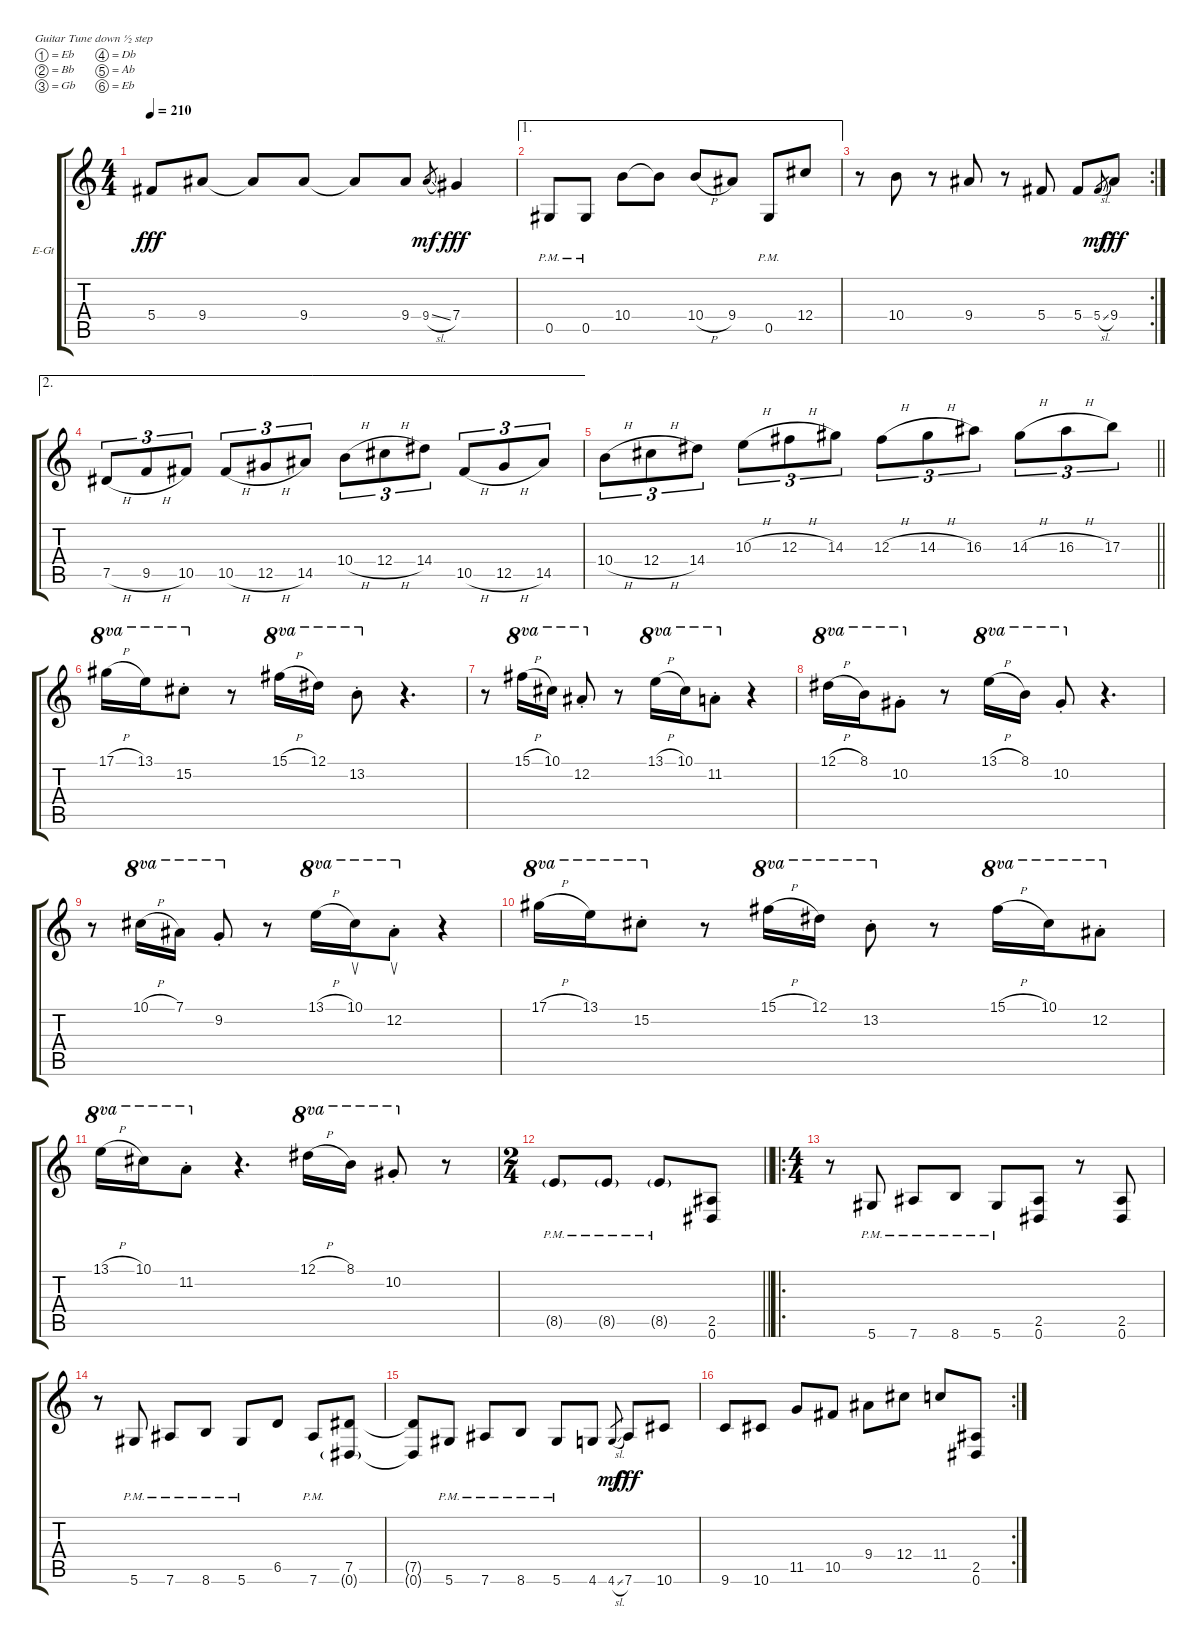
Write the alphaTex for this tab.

\bracketExtendMode groupsimilarinstruments
\firstSystemTrackNameOrientation horizontal
\otherSystemsTrackNameOrientation horizontal
\track ("Luke Hoskin" "E-Gt") {instrument distortionguitar}
\staff {score tabs}
\tuning (Eb4 Bb3 Gb3 Db3 Ab2 Eb2)
\ts (4 4)
\tempo 210
\clef g2
\ks c
5.4{t}.8{dy fff} 9.4.8 9.4{t}.8 9.4.8 9.4{t}.8 9.4.8 9.4{sl}.8{gr dy mf} 7.4.4{dy fff} |
\ae 1
0.5{pm}.8 0.5{pm}.8 10.4.8 10.4{t}.8 10.4{h}.8 9.4.8 0.5{pm}.8 12.4.8 |
\rc 2
r.8 10.4.8 r.8 9.4.8 r.8 5.4.8 5.4.8 5.4{sl}.8{gr dy mf} 9.4.8{dy fff} |
\ae 2
7.5{h}.8{tu (3 2)} 9.5{h}.8{tu (3 2)} 10.5.8{tu (3 2)} 10.5{h}.8{tu (3 2)} 12.5{h}.8{tu (3 2)} 14.5.8{tu (3 2)} 10.4{h}.8{tu (3 2)} 12.4{h}.8{tu (3 2)} 14.4.8{tu (3 2)} 10.5{h}.8{tu (3 2)} 12.5{h}.8{tu (3 2)} 14.5.8{tu (3 2)} |
\barLineRight lightlight
10.4{h}.8{tu (3 2)} 12.4{h}.8{tu (3 2)} 14.4.8{tu (3 2)} 10.3{h}.8{tu (3 2)} 12.3{h}.8{tu (3 2)} 14.3.8{tu (3 2)} 12.3{h}.8{tu (3 2)} 14.3{h}.8{tu (3 2)} 16.3.8{tu (3 2)} 14.3{h}.8{tu (3 2)} 16.3{h}.8{tu (3 2)} 17.3.8{tu (3 2)} |
17.1{h}.16{ot 8va} 13.1.16{ot 8va} 15.2{st}.8{ot 8va} r.8 15.1{h}.16{ot 8va} 12.1.16{ot 8va} 13.2{st}.8{ot 8va} r.4{d} |
r.8 15.1{h}.16{ot 8va} 10.1.16{ot 8va} 12.2{st}.8{ot 8va} r.8 13.1{h}.16{ot 8va} 10.1.16{ot 8va} 11.2{st}.8{ot 8va} r.4 |
12.1{h}.16{ot 8va} 8.1.16{ot 8va} 10.2{st}.8{ot 8va} r.8 13.1{h}.16{ot 8va} 8.1.16{ot 8va} 10.2{st}.8{ot 8va} r.4{d} |
r.8 10.1{h}.16{ot 8va} 7.1.16{ot 8va} 9.2{st}.8{ot 8va} r.8 13.1{h}.16{ot 8va} 10.1.16{su ot 8va} 12.2{st}.8{su ot 8va} r.4 |
17.1{h}.16{ot 8va} 13.1.16{ot 8va} 15.2{st}.8{ot 8va} r.8 15.1{h}.16{ot 8va} 12.1.16{ot 8va} 13.2{st}.8{ot 8va} r.8 15.1{h}.16{ot 8va} 10.1.16{ot 8va} 12.2{st}.8{ot 8va} |
13.1{h}.16{ot 8va} 10.1.16{ot 8va} 11.2{st}.8{ot 8va} r.4{d} 12.1{h}.16{ot 8va} 8.1.16{ot 8va} 10.2{st}.8{ot 8va} r.8 |
\ts (2 4)
\beaming (8 2 2 2 2)
\barLineRight lightlight
8.5{g pm}.8 8.5{g pm}.8 8.5{g pm}.8 (2.5 0.6).8 |
\ro
\ts (4 4)
\beaming (8 2 2 2 2)
r.8 5.6{pm}.8 7.6{pm}.8 8.6{pm}.8 5.6{pm}.8 (2.5 0.6).8 r.8 (2.5 0.6).8 |
r.8 5.6{pm}.8 7.6{pm}.8 8.6{pm}.8 5.6{pm}.8 6.5.8 7.6{pm}.8 (7.5 0.6{g}).8 |
(7.5{t} 0.6{t}).8 5.6{pm}.8 7.6{pm}.8 8.6{pm}.8 5.6{pm}.8 4.6.8 4.6{sl}.8{gr dy mf} 7.6.8{dy fff} 10.6.8 |
\rc 2
9.6.8 10.6.8 11.5.8 10.5.8 9.4.8 12.4.8 11.4.8 (2.5 0.6).8
